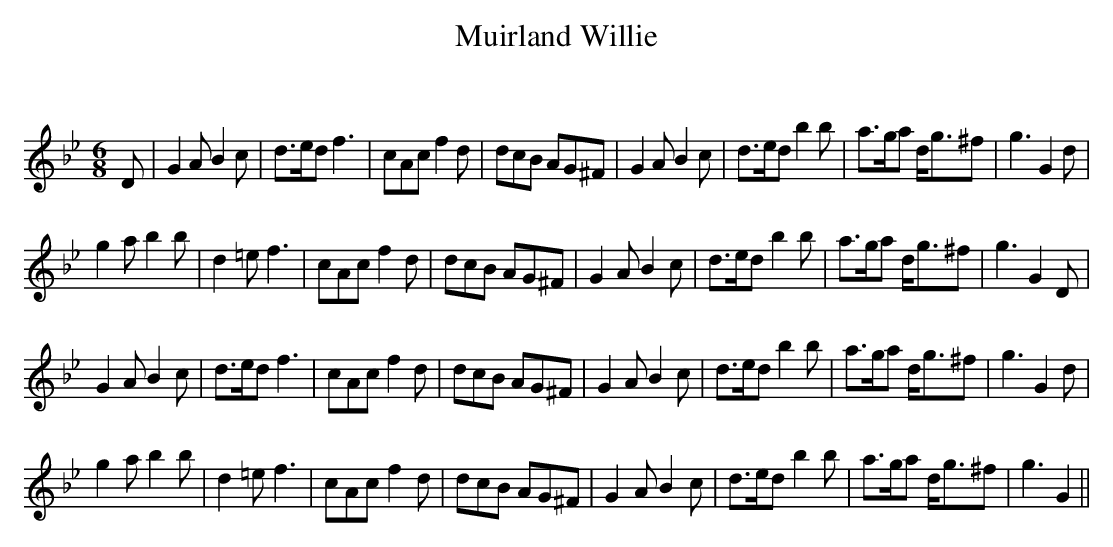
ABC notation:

X:1
T: Muirland Willie
C:
Q:180
K:Gm
M:6/8
L:1/16
D2|G4A2 B4c2|d3ed2 f6|c2A2c2 f4d2|d2c2B2 A2G2^F2|G4A2 B4c2|d3ed2 b4b2|a3ga2 dg3^f2|g6G4d2|
g4a2 b4b2|d4=e2 f6|c2A2c2 f4d2|d2c2B2 A2G2^F2|G4A2 B4c2|d3ed2 b4b2|a3ga2 dg3^f2|g6G4D2|
G4A2 B4c2|d3ed2 f6|c2A2c2 f4d2|d2c2B2 A2G2^F2|G4A2 B4c2|d3ed2 b4b2|a3ga2 dg3^f2|g6G4d2|
g4a2 b4b2|d4=e2 f6|c2A2c2 f4d2|d2c2B2 A2G2^F2|G4A2 B4c2|d3ed2 b4b2|a3ga2 dg3^f2|g6G4||
